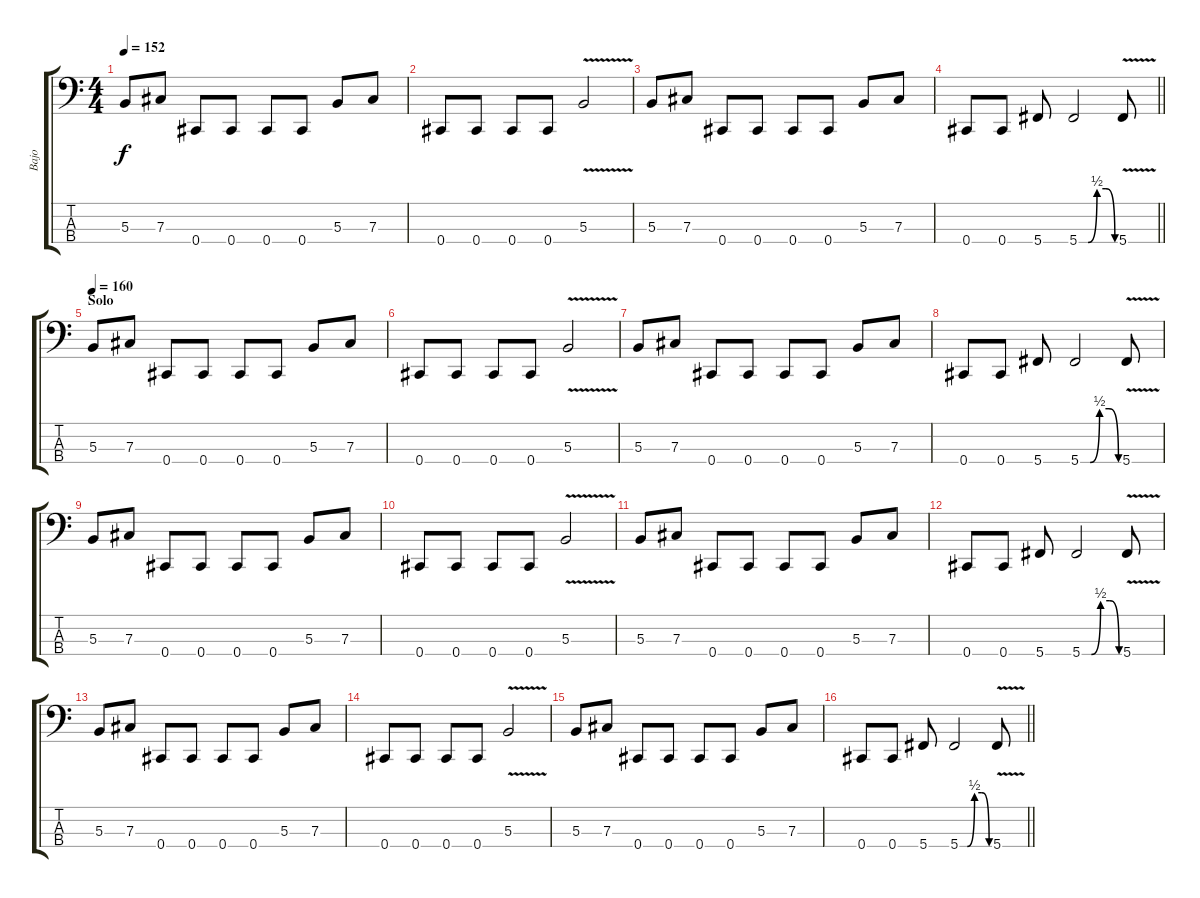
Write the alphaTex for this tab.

\track ("Bajo" "Bajo") {instrument electricbasspick}
\staff {score tabs}
\tuning (E2 B1 Gb1 Db1) {hide}
\ts (4 4)
\tempo 152
\clef f4
\ks c
5.3.8{dy f} 7.3.8 0.4.8 0.4.8 0.4.8 0.4.8 5.3.8 7.3.8 |
0.4.8 0.4.8 0.4.8 0.4.8 5.3{v}.2 |
5.3.8 7.3.8 0.4.8 0.4.8 0.4.8 0.4.8 5.3.8 7.3.8 |
\barLineRight lightlight
0.4.8 0.4.8 5.4.8 5.4{be (custom 0 0 15 0 30 2 45 2 60 0)}.2 5.4{v}.8 |
\section ("" "Solo")
\tempo 160
5.3.8 7.3.8 0.4.8 0.4.8 0.4.8 0.4.8 5.3.8 7.3.8 |
0.4.8 0.4.8 0.4.8 0.4.8 5.3{v}.2 |
5.3.8 7.3.8 0.4.8 0.4.8 0.4.8 0.4.8 5.3.8 7.3.8 |
0.4.8 0.4.8 5.4.8 5.4{be (custom 0 0 15 0 30 2 45 2 60 0)}.2 5.4{v}.8 |
5.3.8 7.3.8 0.4.8 0.4.8 0.4.8 0.4.8 5.3.8 7.3.8 |
0.4.8 0.4.8 0.4.8 0.4.8 5.3{v}.2 |
5.3.8 7.3.8 0.4.8 0.4.8 0.4.8 0.4.8 5.3.8 7.3.8 |
0.4.8 0.4.8 5.4.8 5.4{be (custom 0 0 15 0 30 2 45 2 60 0)}.2 5.4{v}.8 |
5.3.8 7.3.8 0.4.8 0.4.8 0.4.8 0.4.8 5.3.8 7.3.8 |
0.4.8 0.4.8 0.4.8 0.4.8 5.3{v}.2 |
5.3.8 7.3.8 0.4.8 0.4.8 0.4.8 0.4.8 5.3.8 7.3.8 |
\barLineRight lightlight
0.4.8 0.4.8 5.4.8 5.4{be (custom 0 0 15 0 30 2 45 2 60 0)}.2 5.4{v}.8
